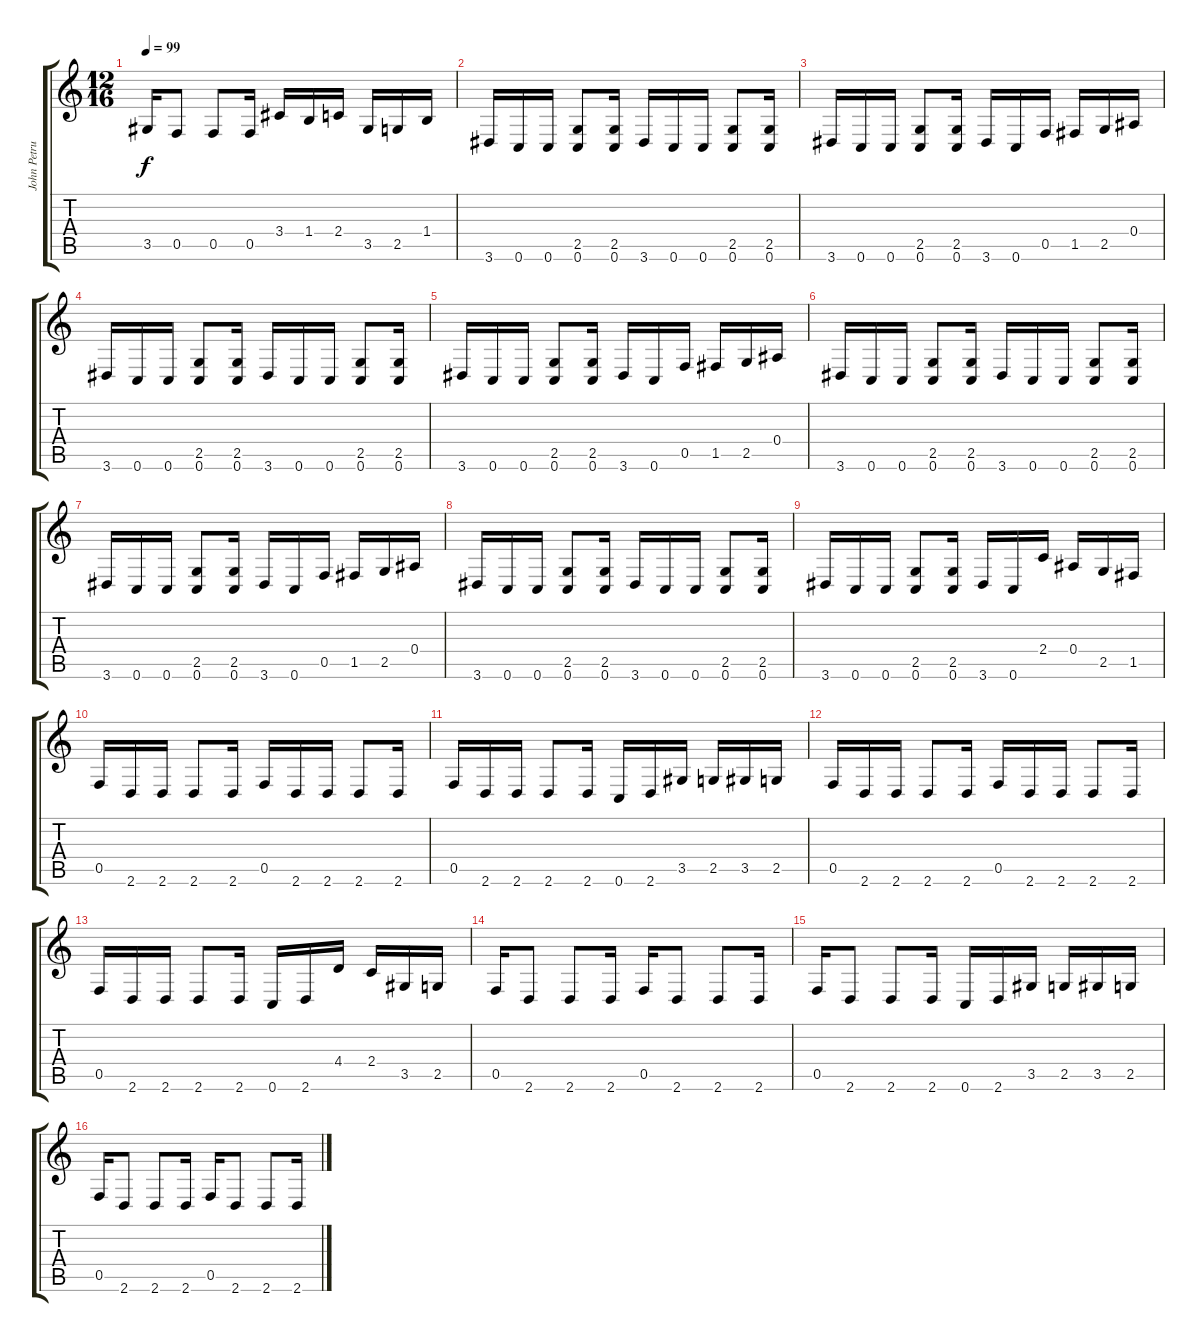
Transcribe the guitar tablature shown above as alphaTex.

\track ("John Petrucci" "John Petru") {instrument distortionguitar}
\staff {score tabs}
\tuning (C4 G3 Eb3 Bb2 F2 C2) {hide}
\ts (12 16)
\tempo 99
\clef g2
\ks c
3.5.16{dy f} 0.5.8 0.5.8 0.5.16 3.4.16 1.4.16 2.4.16 3.5.16 2.5.16 1.4.16 |
3.6.16 0.6.16 0.6.16 (2.5 0.6).8 (2.5 0.6).16 3.6.16 0.6.16 0.6.16 (2.5 0.6).8 (2.5 0.6).16 |
3.6.16 0.6.16 0.6.16 (2.5 0.6).8 (2.5 0.6).16 3.6.16 0.6.16 0.5.16 1.5.16 2.5.16 0.4.16 |
3.6.16 0.6.16 0.6.16 (2.5 0.6).8 (2.5 0.6).16 3.6.16 0.6.16 0.6.16 (2.5 0.6).8 (2.5 0.6).16 |
3.6.16 0.6.16 0.6.16 (2.5 0.6).8 (2.5 0.6).16 3.6.16 0.6.16 0.5.16 1.5.16 2.5.16 0.4.16 |
3.6.16 0.6.16 0.6.16 (2.5 0.6).8 (2.5 0.6).16 3.6.16 0.6.16 0.6.16 (2.5 0.6).8 (2.5 0.6).16 |
3.6.16 0.6.16 0.6.16 (2.5 0.6).8 (2.5 0.6).16 3.6.16 0.6.16 0.5.16 1.5.16 2.5.16 0.4.16 |
3.6.16 0.6.16 0.6.16 (2.5 0.6).8 (2.5 0.6).16 3.6.16 0.6.16 0.6.16 (2.5 0.6).8 (2.5 0.6).16 |
3.6.16 0.6.16 0.6.16 (2.5 0.6).8 (2.5 0.6).16 3.6.16 0.6.16 2.4.16 0.4.16 2.5.16 1.5.16 |
0.5.16 2.6.16 2.6.16 2.6.8 2.6.16 0.5.16 2.6.16 2.6.16 2.6.8 2.6.16 |
0.5.16 2.6.16 2.6.16 2.6.8 2.6.16 0.6.16 2.6.16 3.5.16 2.5.16 3.5.16 2.5.16 |
0.5.16 2.6.16 2.6.16 2.6.8 2.6.16 0.5.16 2.6.16 2.6.16 2.6.8 2.6.16 |
0.5.16 2.6.16 2.6.16 2.6.8 2.6.16 0.6.16 2.6.16 4.4.16 2.4.16 3.5.16 2.5.16 |
0.5.16 2.6.8 2.6.8 2.6.16 0.5.16 2.6.8 2.6.8 2.6.16 |
0.5.16 2.6.8 2.6.8 2.6.16 0.6.16 2.6.16 3.5.16 2.5.16 3.5.16 2.5.16 |
0.5.16 2.6.8 2.6.8 2.6.16 0.5.16 2.6.8 2.6.8 2.6.16
